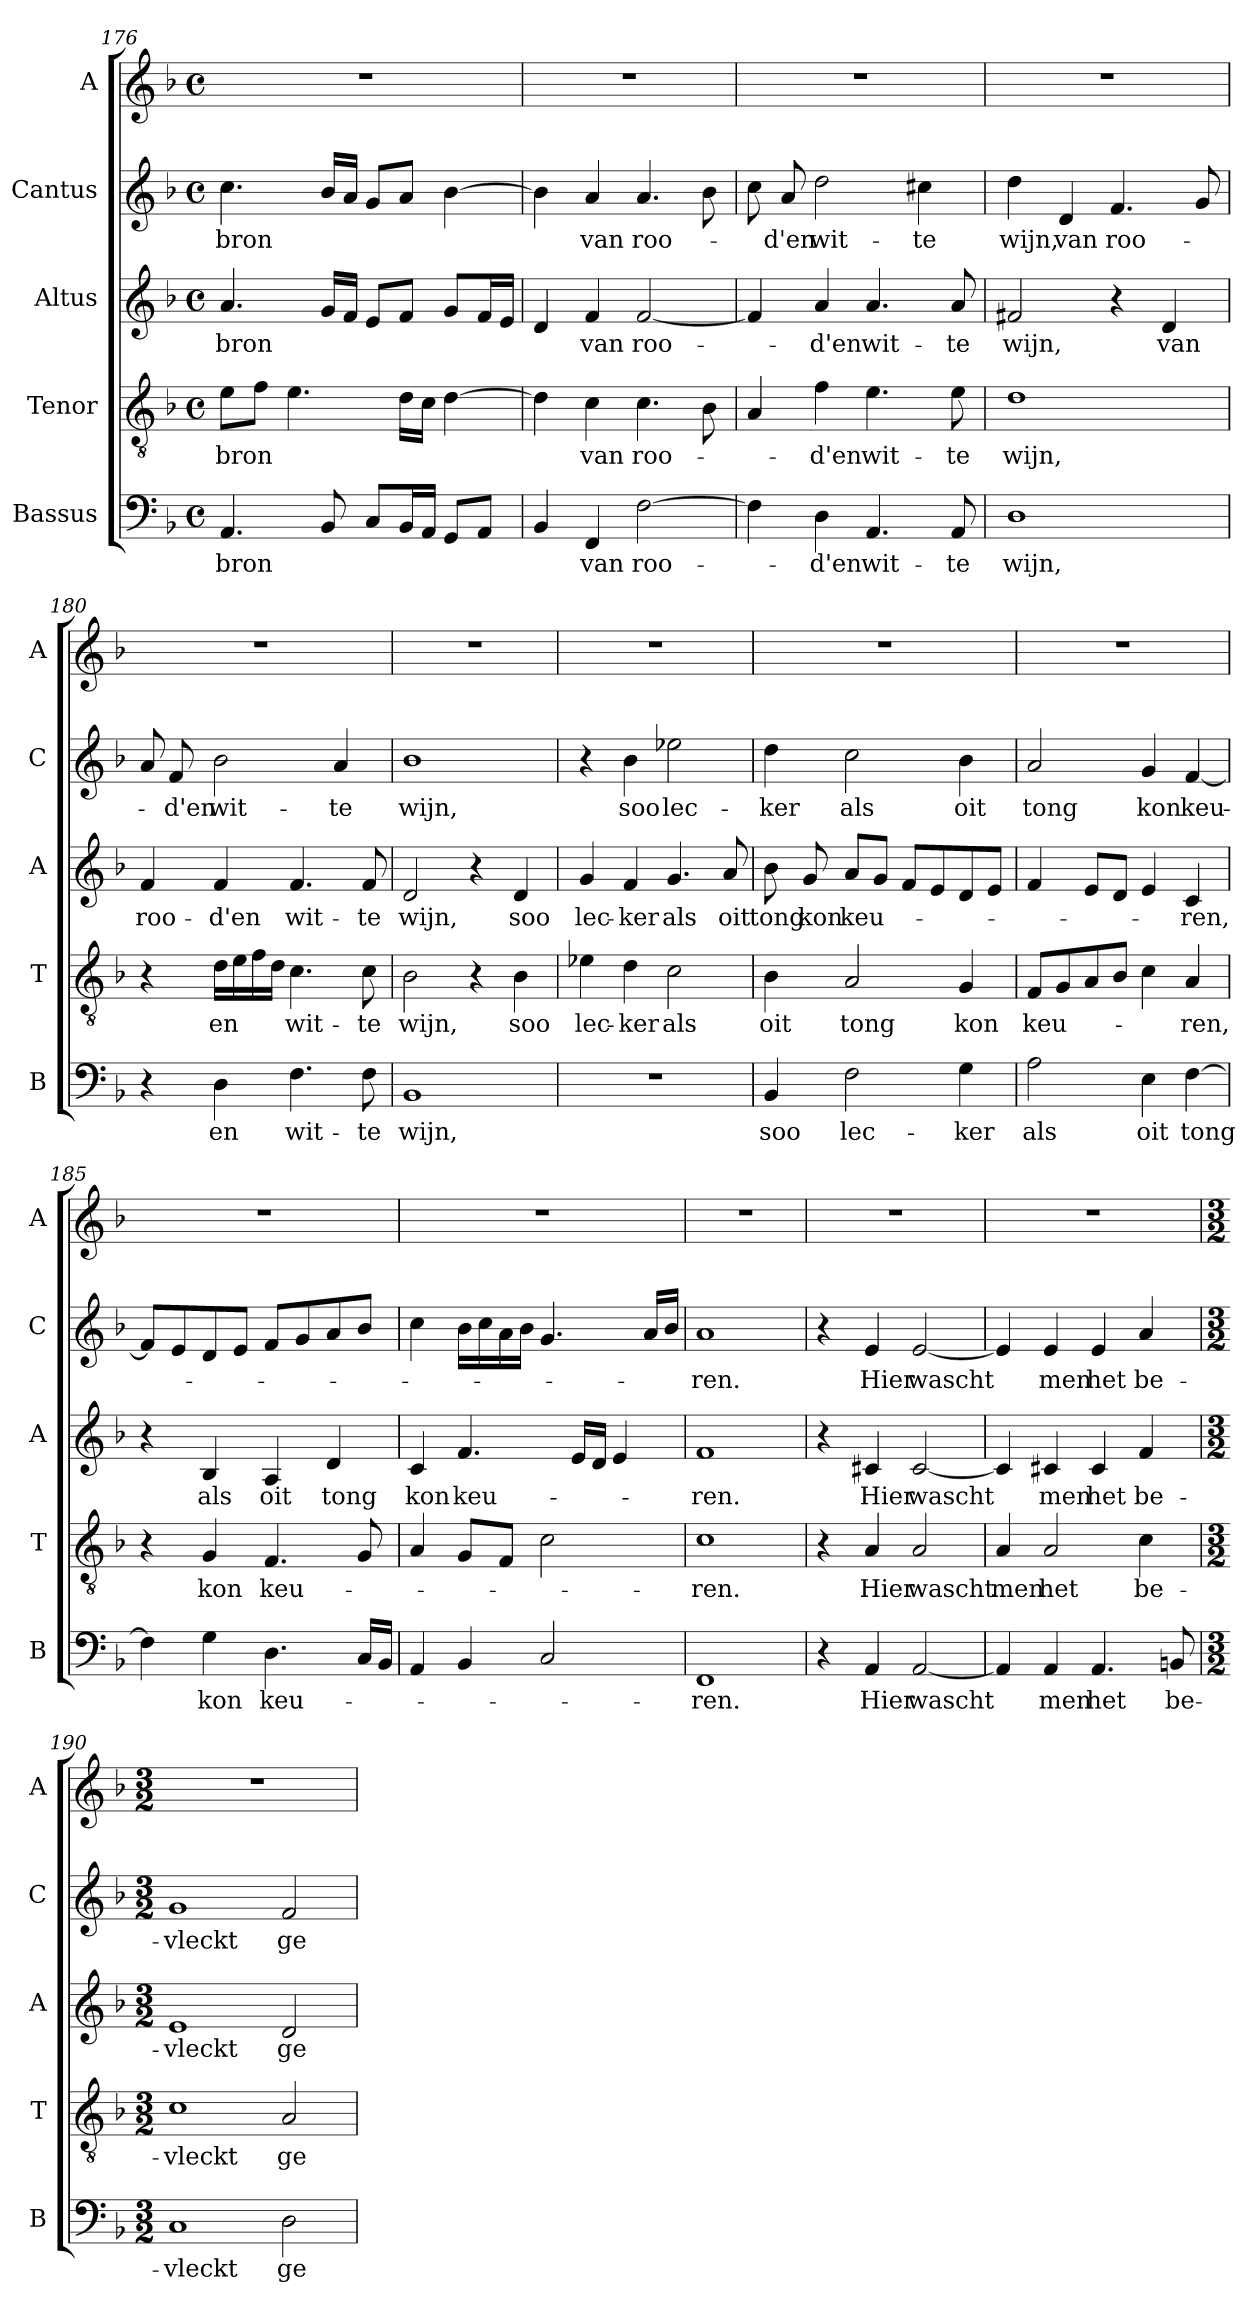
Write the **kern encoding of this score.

**kern	**text	**kern	**text	**kern	**text	**kern	**text	**kern
*part5	*part5	*part4	*part4	*part3	*part3	*part2	*part2	*part1
*staff5	*staff5	*staff4	*staff4	*staff3	*staff3	*staff2	*staff2	*staff1
*I"Bassus	*	*I"Tenor	*	*I"Altus	*	*I"Cantus	*	*I"A
*I'B	*	*I'T	*	*I'A	*	*I'C	*	*I'A
!!LO:LB:g=z
*clefF4	*	*clefGv2	*	*clefG2	*	*clefG2	*	*clefG2
*k[b-]	*	*k[b-]	*	*k[b-]	*	*k[b-]	*	*k[b-]
*F:	*	*F:	*	*F:	*	*F:	*	*F:
*M4/4	*	*M4/4	*	*M4/4	*	*M4/4	*	*M4/4
*met(c)	*	*met(c)	*	*met(c)	*	*met(c)	*	*met(c)
=176	=176	=176	=176	=176	=176	=176	=176	=176
!	!LO:LY:b	!	!LO:LY:b	!	!LO:LY:b	!	!LO:LY:b	!
4.AA/	bron	8e\L	bron	4.a/	bron	4.cc\	bron	1r
.	.	8f\J	.	.	.	.	.	.
.	.	4.e\	.	.	.	.	.	.
8BB-/	.	.	.	16g/LL	.	16b-/LL	.	.
.	.	.	.	16f/JJ	.	16a/JJ	.	.
8C/L	.	.	.	8e/L	.	8g/L	.	.
16BB-/L	.	16d\LL	.	8f/J	.	8a/J	.	.
16AA/JJ	.	16c\JJ	.	.	.	.	.	.
8GG/L	.	[4d\	.	8g/L	.	[4b-\	.	.
8AA/J	.	.	.	16f/L	.	.	.	.
.	.	.	.	16e/JJ	.	.	.	.
=177	=177	=177	=177	=177	=177	=177	=177	=177
4BB-/	.	4d\]	.	4d/	.	4b-\]	.	1r
!	!LO:LY:b	!	!LO:LY:b	!	!LO:LY:b	!	!LO:LY:b	!
4FF/	van	4c\	van	4f/	van	4a/	van	.
!	!LO:LY:b	!	!LO:LY:b	!	!LO:LY:b	!	!LO:LY:b	!
[2F\	roo-	4.c\	roo-	[2f/	roo-	4.a/	roo-	.
.	.	8B-\	.	.	.	8b-\	.	.
=178	=178	=178	=178	=178	=178	=178	=178	=178
4F\]	.	4A/	.	4f/]	.	8cc\	.	1r
!	!	!	!	!	!	!	!LO:LY:b	!
.	.	.	.	.	.	8a/	-d'en	.
!	!LO:LY:b	!	!LO:LY:b	!	!LO:LY:b	!	!LO:LY:b	!
4D\	-d'en	4f\	-d'en	4a/	-d'en	2dd\	wit-	.
!	!LO:LY:b	!	!LO:LY:b	!	!LO:LY:b	!	!	!
4.AA/	wit-	4.e\	wit-	4.a/	wit-	.	.	.
!	!	!	!	!	!	!	!LO:LY:b	!
.	.	.	.	.	.	4cc#X\	-te	.
!	!LO:LY:b	!	!LO:LY:b	!	!LO:LY:b	!	!	!
8AA/	-te	8e\	-te	8a/	-te	.	.	.
=179	=179	=179	=179	=179	=179	=179	=179	=179
!	!LO:LY:b	!	!LO:LY:b	!	!LO:LY:b	!	!LO:LY:b	!
1D	wijn,	1d	wijn,	2f#X/	wijn,	4dd\	wijn,	1r
!	!	!	!	!	!	!	!LO:LY:b	!
.	.	.	.	.	.	4d/	van	.
!	!	!	!	!	!	!	!LO:LY:b	!
.	.	.	.	4r	.	4.f/	roo-	.
!	!	!	!	!	!LO:LY:b	!	!	!
.	.	.	.	4d/	van	.	.	.
.	.	.	.	.	.	8g/	.	.
!!LO:LB:g=z
=180	=180	=180	=180	=180	=180	=180	=180	=180
!	!	!	!	!	!LO:LY:b	!	!	!
4r	.	4r	.	4f/	roo-	8a/	.	1r
!	!	!	!	!	!	!	!LO:LY:b	!
.	.	.	.	.	.	8f/	-d'en	.
!	!LO:LY:b	!	!LO:LY:b	!	!LO:LY:b	!	!LO:LY:b	!
4D\	en	16d\LL	en	4f/	-d'en	2b-\	wit-	.
.	.	16e\	.	.	.	.	.	.
.	.	16f\	.	.	.	.	.	.
.	.	16d\JJ	.	.	.	.	.	.
!	!LO:LY:b	!	!LO:LY:b	!	!LO:LY:b	!	!	!
4.F\	wit-	4.c\	wit-	4.f/	wit-	.	.	.
!	!	!	!	!	!	!	!LO:LY:b	!
.	.	.	.	.	.	4a/	-te	.
!	!LO:LY:b	!	!LO:LY:b	!	!LO:LY:b	!	!	!
8F\	-te	8c\	-te	8f/	-te	.	.	.
=181	=181	=181	=181	=181	=181	=181	=181	=181
!	!LO:LY:b	!	!LO:LY:b	!	!LO:LY:b	!	!LO:LY:b	!
1BB-	wijn,	2B-\	wijn,	2d/	wijn,	1b-	wijn,	1r
.	.	4r	.	4r	.	.	.	.
!	!	!	!LO:LY:b	!	!LO:LY:b	!	!	!
.	.	4B-\	soo	4d/	soo	.	.	.
=182	=182	=182	=182	=182	=182	=182	=182	=182
!	!	!	!LO:LY:b	!	!LO:LY:b	!	!	!
1r	.	4e-X\	lec-	4g/	lec-	4r	.	1r
!	!	!	!LO:LY:b	!	!LO:LY:b	!	!LO:LY:b	!
.	.	4d\	-ker	4f/	-ker	4b-\	soo	.
!	!	!	!LO:LY:b	!	!LO:LY:b	!	!LO:LY:b	!
.	.	2c\	als	4.g/	als	2ee-X\	lec-	.
!	!	!	!	!	!LO:LY:b	!	!	!
.	.	.	.	8a/	oit	.	.	.
=183	=183	=183	=183	=183	=183	=183	=183	=183
!	!LO:LY:b	!	!LO:LY:b	!	!LO:LY:b	!	!LO:LY:b	!
4BB-/	soo	4B-\	oit	8b-\	tong	4dd\	-ker	1r
!	!	!	!	!	!LO:LY:b	!	!	!
.	.	.	.	8g/	kon	.	.	.
!	!LO:LY:b	!	!LO:LY:b	!	!LO:LY:b	!	!LO:LY:b	!
2F\	lec-	2A/	tong	8a/L	keu-	2cc\	als	.
.	.	.	.	8g/J	.	.	.	.
.	.	.	.	8f/L	.	.	.	.
.	.	.	.	8e/	.	.	.	.
!	!LO:LY:b	!	!LO:LY:b	!	!	!	!LO:LY:b	!
4G\	-ker	4G/	kon	8d/	.	4b-\	oit	.
.	.	.	.	8e/J	.	.	.	.
!!LO:PB:g=z
=184	=184	=184	=184	=184	=184	=184	=184	=184
!	!LO:LY:b	!	!LO:LY:b	!	!	!	!LO:LY:b	!
2A\	als	8F/L	keu-	4f/	.	2a/	tong	1r
.	.	8G/	.	.	.	.	.	.
.	.	8A/	.	8e/L	.	.	.	.
.	.	8B-/J	.	8d/J	.	.	.	.
!	!LO:LY:b	!	!	!	!	!	!LO:LY:b	!
4E\	oit	4c\	.	4e/	.	4g/	kon	.
!	!LO:LY:b	!	!LO:LY:b	!	!LO:LY:b	!	!LO:LY:b	!
[4F\	tong	4A/	-ren,	4c/	-ren,	[4f/	keu-	.
=185	=185	=185	=185	=185	=185	=185	=185	=185
4F\]	.	4r	.	4r	.	8f/L]	.	1r
.	.	.	.	.	.	8e/	.	.
!	!LO:LY:b	!	!LO:LY:b	!	!LO:LY:b	!	!	!
4G\	kon	4G/	kon	4B-/	als	8d/	.	.
.	.	.	.	.	.	8e/J	.	.
!	!LO:LY:b	!	!LO:LY:b	!	!LO:LY:b	!	!	!
4.D\	keu-	4.F/	keu-	4A/	oit	8f/L	.	.
.	.	.	.	.	.	8g/	.	.
!	!	!	!	!	!LO:LY:b	!	!	!
.	.	.	.	4d/	tong	8a/	.	.
16C/LL	.	8G/	.	.	.	8b-/J	.	.
16BB-/JJ	.	.	.	.	.	.	.	.
=186	=186	=186	=186	=186	=186	=186	=186	=186
!	!	!	!	!	!LO:LY:b	!	!	!
4AA/	.	4A/	.	4c/	kon	4cc\	.	1r
!	!	!	!	!	!LO:LY:b	!	!	!
4BB-/	.	8G/L	.	4.f/	keu-	16b-\LL	.	.
.	.	.	.	.	.	16cc\	.	.
.	.	8F/J	.	.	.	16a\	.	.
.	.	.	.	.	.	16b-\JJ	.	.
2C/	.	2c\	.	.	.	4.g/	.	.
.	.	.	.	16e/LL	.	.	.	.
.	.	.	.	16d/JJ	.	.	.	.
.	.	.	.	4e/	.	.	.	.
.	.	.	.	.	.	16a/LL	.	.
.	.	.	.	.	.	16b-/JJ	.	.
=187	=187	=187	=187	=187	=187	=187	=187	=187
!	!LO:LY:b	!	!LO:LY:b	!	!LO:LY:b	!	!LO:LY:b	!
1FF	-ren.	1c	-ren.	1f	-ren.	1a	-ren.	1r
!!LO:LB:g=z
=188	=188	=188	=188	=188	=188	=188	=188	=188
4r	.	4r	.	4r	.	4r	.	1r
!	!LO:LY:b	!	!LO:LY:b	!	!LO:LY:b	!	!LO:LY:b	!
4AA/	Hier	4A/	Hier	4c#X/	Hier	4e/	Hier	.
!	!LO:LY:b	!	!LO:LY:b	!	!LO:LY:b	!	!LO:LY:b	!
[2AA/	wascht	2A/	wascht	[2c#/	wascht	[2e/	wascht	.
=189	=189	=189	=189	=189	=189	=189	=189	=189
!	!	!	!LO:LY:b	!	!	!	!	!
4AA/]	.	4A/	men	4c#/]	.	4e/]	.	1r
!	!LO:LY:b	!	!LO:LY:b	!	!LO:LY:b	!	!LO:LY:b	!
4AA/	men	2A/	het	4c#X/	men	4e/	men	.
!	!LO:LY:b	!	!	!	!LO:LY:b	!	!LO:LY:b	!
4.AA/	het	.	.	4c#/	het	4e/	het	.
!	!	!	!LO:LY:b	!	!LO:LY:b	!	!LO:LY:b	!
.	.	4c\	be-	4f/	be-	4a/	be-	.
!	!LO:LY:b	!	!	!	!	!	!	!
8BBn/	be-	.	.	.	.	.	.	.
=190	=190	=190	=190	=190	=190	=190	=190	=190
*M3/2	*	*M3/2	*	*M3/2	*	*M3/2	*	*M3/2
!	!LO:LY:b	!	!LO:LY:b	!	!LO:LY:b	!	!LO:LY:b	!
1C	-vleckt	1c	-vleckt	1e	-vleckt	1g	-vleckt	1.r
!	!LO:LY:b	!	!LO:LY:b	!	!LO:LY:b	!	!LO:LY:b	!
2D\	ge-	2A/	ge-	2d/	ge-	2f/	ge-	.
=	=	=	=	=	=	=	=	=
*-	*-	*-	*-	*-	*-	*-	*-	*-
